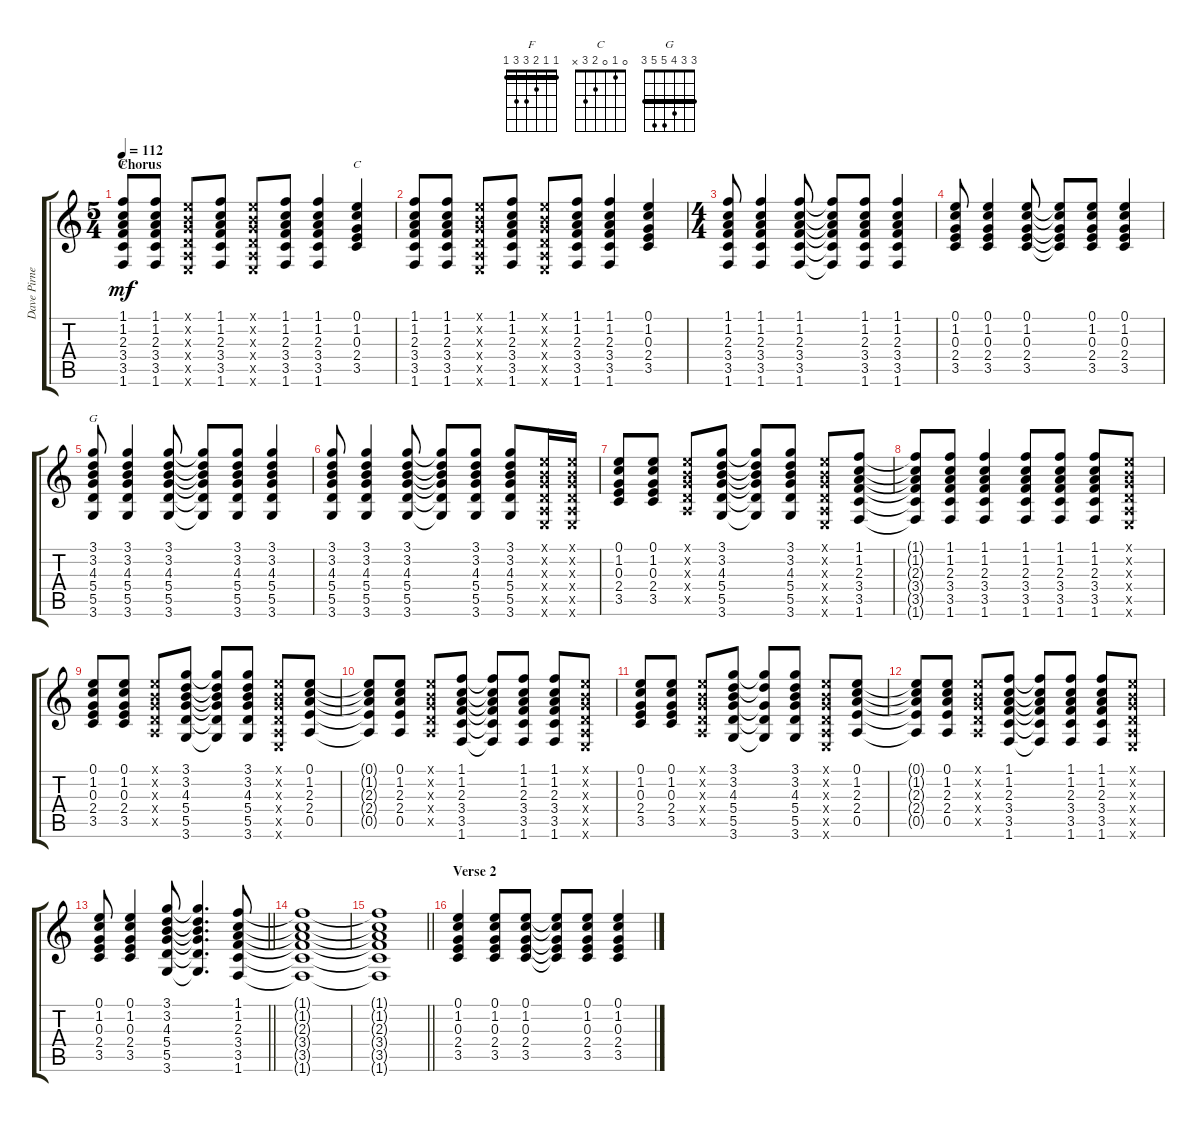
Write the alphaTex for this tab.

\track ("Dave Pirner" "Dave Pirne") {instrument acousticguitarsteel}
\staff {score tabs}
\tuning (E4 B3 G3 D3 A2 E2) {hide}
\chord ("F" 1 1 2 3 3 1) {barre 1}
\chord ("C" 0 1 0 2 3 x)
\chord ("G" 3 3 4 5 5 3) {barre 3}
\ts (5 4)
\section ("" "Chorus")
\tempo 112
\clef g2
\ks c
(1.1 1.2 2.3 3.4 3.5 1.6).8{ch "F" dy mf} (1.1 1.2 2.3 3.4 3.5 1.6).8 (0.1{x} 0.2{x} 0.3{x} 0.4{x} 0.5{x} 0.6{x}).8 (1.1 1.2 2.3 3.4 3.5 1.6).8 (0.1{x} 0.2{x} 0.3{x} 0.4{x} 0.5{x} 0.6{x}).8 (1.1 1.2 2.3 3.4 3.5 1.6).8 (1.1 1.2 2.3 3.4 3.5 1.6).4 (0.1 1.2 0.3 2.4 3.5).4{ch "C"} |
(1.1 1.2 2.3 3.4 3.5 1.6).8 (1.1 1.2 2.3 3.4 3.5 1.6).8 (0.1{x} 0.2{x} 0.3{x} 0.4{x} 0.5{x} 0.6{x}).8 (1.1 1.2 2.3 3.4 3.5 1.6).8 (0.1{x} 0.2{x} 0.3{x} 0.4{x} 0.5{x} 0.6{x}).8 (1.1 1.2 2.3 3.4 3.5 1.6).8 (1.1 1.2 2.3 3.4 3.5 1.6).4 (0.1 1.2 0.3 2.4 3.5).4 |
\ts (4 4)
(1.1 1.2 2.3 3.4 3.5 1.6).8 (1.1 1.2 2.3 3.4 3.5 1.6).4 (1.1 1.2 2.3 3.4 3.5 1.6).8 (1.1{t} 1.2{t} 2.3{t} 3.4{t} 3.5{t} 1.6{t}).8 (1.1 1.2 2.3 3.4 3.5 1.6).8 (1.1 1.2 2.3 3.4 3.5 1.6).4 |
(0.1 1.2 0.3 2.4 3.5).8 (0.1 1.2 0.3 2.4 3.5).4 (0.1 1.2 0.3 2.4 3.5).8 (0.1{t} 1.2{t} 0.3{t} 2.4{t} 3.5{t}).8 (0.1 1.2 0.3 2.4 3.5).8 (0.1 1.2 0.3 2.4 3.5).4 |
(3.1 3.2 4.3 5.4 5.5 3.6).8{ch "G"} (3.1 3.2 4.3 5.4 5.5 3.6).4 (3.1 3.2 4.3 5.4 5.5 3.6).8 (3.1{t} 3.2{t} 4.3{t} 5.4{t} 5.5{t} 3.6{t}).8 (3.1 3.2 4.3 5.4 5.5 3.6).8 (3.1 3.2 4.3 5.4 5.5 3.6).4 |
(3.1 3.2 4.3 5.4 5.5 3.6).8 (3.1 3.2 4.3 5.4 5.5 3.6).4 (3.1 3.2 4.3 5.4 5.5 3.6).8 (3.1{t} 3.2{t} 4.3{t} 5.4{t} 5.5{t} 3.6{t}).8 (3.1 3.2 4.3 5.4 5.5 3.6).8 (3.1 3.2 4.3 5.4 5.5 3.6).8 (0.1{x} 0.2{x} 0.3{x} 0.4{x} 0.5{x} 0.6{x}).16 (0.1{x} 0.2{x} 0.3{x} 0.4{x} 0.5{x} 0.6{x}).16 |
(0.1 1.2 0.3 2.4 3.5).8 (0.1 1.2 0.3 2.4 3.5).8 (0.1{x} 0.2{x} 0.3{x} 0.4{x} 0.5{x}).8 (3.1 3.2 4.3 5.4 5.5 3.6).8 (3.1{t} 3.2{t} 4.3{t} 5.4{t} 5.5{t} 3.6{t}).8 (3.1 3.2 4.3 5.4 5.5 3.6).8 (0.1{x} 0.2{x} 0.3{x} 0.4{x} 0.5{x} 0.6{x}).8 (1.1 1.2 2.3 3.4 3.5 1.6).8 |
(1.1{t} 1.2{t} 2.3{t} 3.4{t} 3.5{t} 1.6{t}).8 (1.1 1.2 2.3 3.4 3.5 1.6).8 (1.1 1.2 2.3 3.4 3.5 1.6).4 (1.1 1.2 2.3 3.4 3.5 1.6).8 (1.1 1.2 2.3 3.4 3.5 1.6).8 (1.1 1.2 2.3 3.4 3.5 1.6).8 (0.1{x} 0.2{x} 0.3{x} 0.4{x} 0.5{x} 0.6{x}).8 |
(0.1 1.2 0.3 2.4 3.5).8 (0.1 1.2 0.3 2.4 3.5).8 (0.1{x} 0.2{x} 0.3{x} 0.4{x} 0.5{x}).8 (3.1 3.2 4.3 5.4 5.5 3.6).8 (3.1{t} 3.2{t} 4.3{t} 5.4{t} 5.5{t} 3.6{t}).8 (3.1 3.2 4.3 5.4 5.5 3.6).8 (0.1{x} 0.2{x} 0.3{x} 0.4{x} 0.5{x} 0.6{x}).8 (0.1 1.2 2.3 2.4 0.5).8 |
(0.1{t} 1.2{t} 2.3{t} 2.4{t} 0.5{t}).8 (0.1 1.2 2.3 2.4 0.5).8 (0.1{x} 0.2{x} 0.3{x} 0.4{x} 0.5{x}).8 (1.1 1.2 2.3 3.4 3.5 1.6).8 (1.1{t} 1.2{t} 2.3{t} 3.4{t} 3.5{t} 1.6{t}).8 (1.1 1.2 2.3 3.4 3.5 1.6).8 (1.1 1.2 2.3 3.4 3.5 1.6).8 (0.1{x} 0.2{x} 0.3{x} 0.4{x} 0.5{x} 0.6{x}).8 |
(0.1 1.2 0.3 2.4 3.5).8 (0.1 1.2 0.3 2.4 3.5).8 (0.1{x} 0.2{x} 0.3{x} 0.4{x} 0.5{x}).8 (3.1 3.2 4.3 5.4 5.5 3.6).8 (3.1{t} 3.2{t} 5.4{t} 5.5{t} 3.6{t}).8 (3.1 3.2 4.3 5.4 5.5 3.6).8 (0.1{x} 0.2{x} 0.3{x} 0.4{x} 0.5{x} 0.6{x}).8 (0.1 1.2 2.3 2.4 0.5).8 |
(0.1{t} 1.2{t} 2.3{t} 2.4{t} 0.5{t}).8 (0.1 1.2 2.3 2.4 0.5).8 (0.1{x} 0.2{x} 0.3{x} 0.4{x} 0.5{x}).8 (1.1 1.2 2.3 3.4 3.5 1.6).8 (1.1{t} 1.2{t} 2.3{t} 3.4{t} 3.5{t} 1.6{t}).8 (1.1 1.2 2.3 3.4 3.5 1.6).8 (1.1 1.2 2.3 3.4 3.5 1.6).8 (0.1{x} 0.2{x} 0.3{x} 0.4{x} 0.5{x} 0.6{x}).8 |
\barLineRight lightlight
(0.1 1.2 0.3 2.4 3.5).8 (0.1 1.2 0.3 2.4 3.5).4 (3.1 3.2 4.3 5.4 5.5 3.6).8 (3.1{t} 3.2{t} 4.3{t} 5.4{t} 5.5{t} 3.6{t}).4{d} (1.1 1.2 2.3 3.4 3.5 1.6).8 |
(1.1{t} 1.2{t} 2.3{t} 3.4{t} 3.5{t} 1.6{t}).1 |
\barLineRight lightlight
(1.1{t} 1.2{t} 2.3{t} 3.4{t} 3.5{t} 1.6{t}).1 |
\section ("" "Verse 2")
(0.1 1.2 0.3 2.4 3.5).4 (0.1 1.2 0.3 2.4 3.5).8 (0.1 1.2 0.3 2.4 3.5).8 (0.1{t} 1.2{t} 0.3{t} 2.4{t} 3.5{t}).8 (0.1 1.2 0.3 2.4 3.5).8 (0.1 1.2 0.3 2.4 3.5).4
